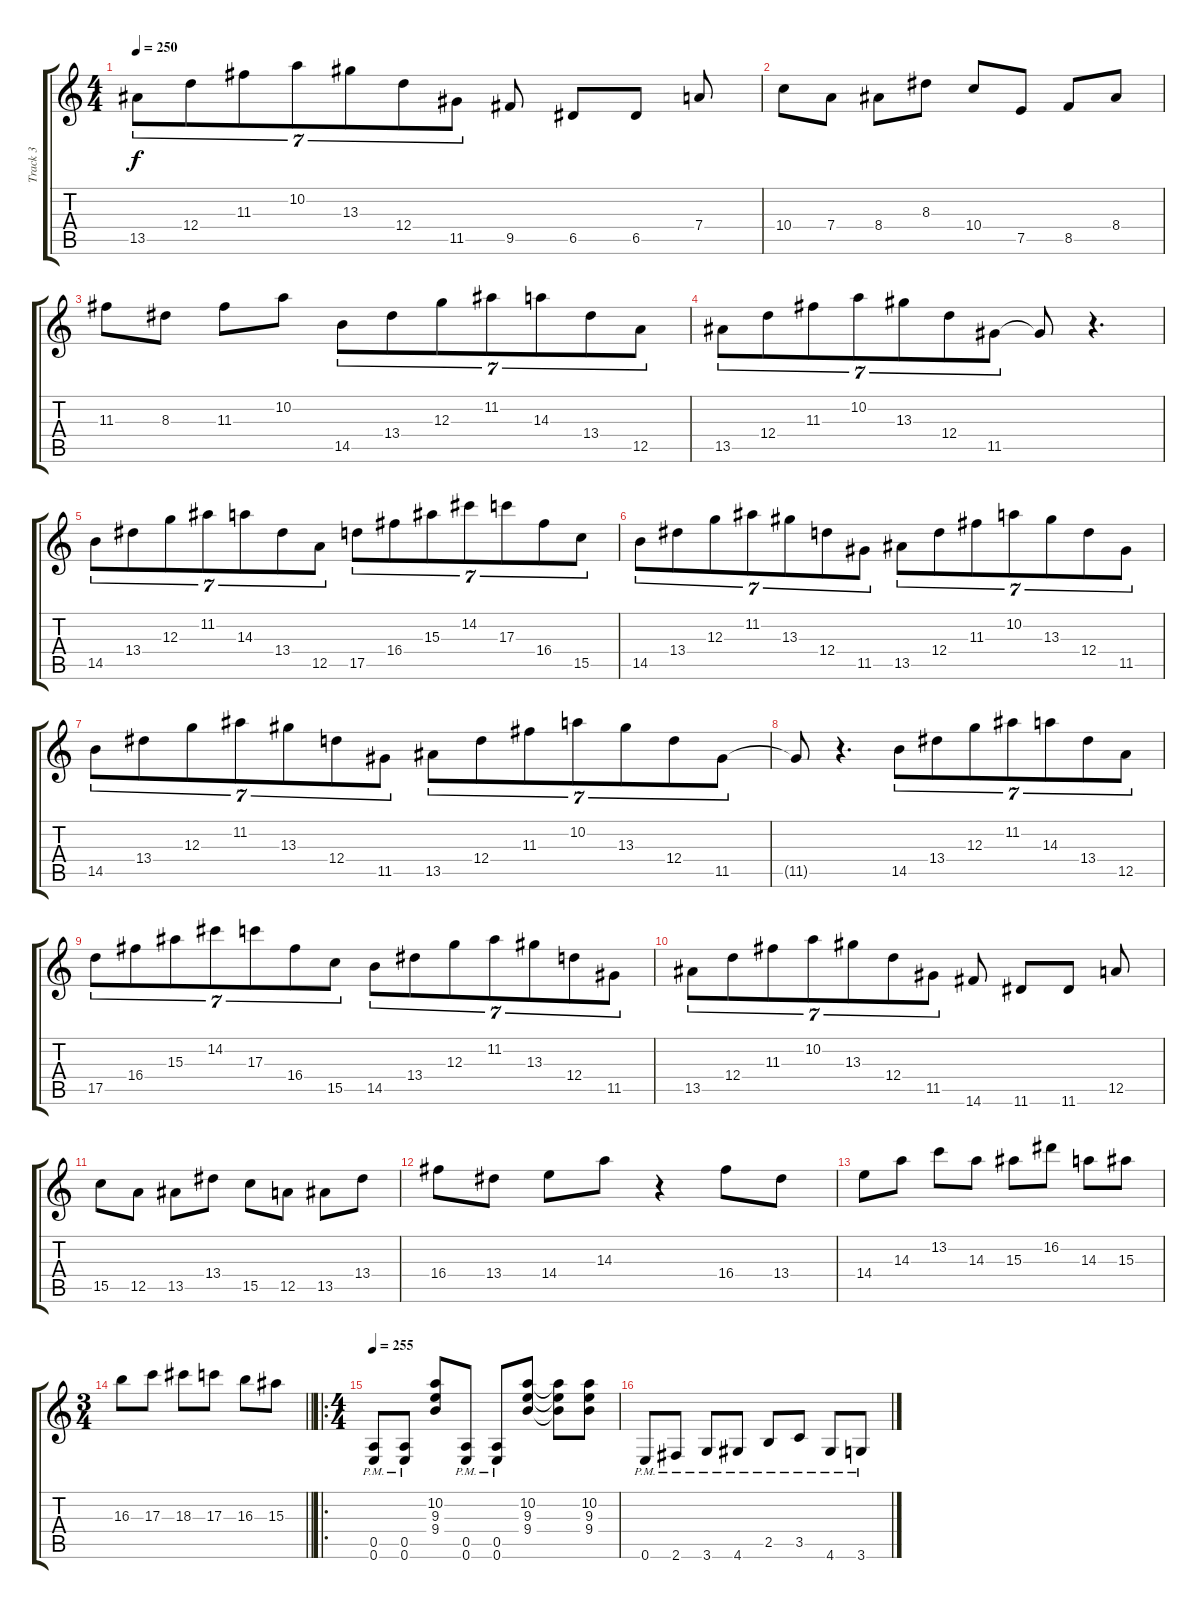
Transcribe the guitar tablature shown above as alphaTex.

\track ("Track 3" "Track 3") {instrument distortionguitar}
\staff {score tabs}
\tuning (E4 B3 G3 D3 A2 E2) {hide}
\ts (4 4)
\tempo 250
\clef g2
\ks c
13.5.8{tu (7 4) dy f} 12.4.8{tu (7 4)} 11.3.8{tu (7 4)} 10.2.8{tu (7 4)} 13.3.8{tu (7 4)} 12.4.8{tu (7 4)} 11.5.8{tu (7 4)} 9.5.8 6.5.8 6.5.8 7.4.8 |
10.4.8 7.4.8 8.4.8 8.3.8 10.4.8 7.5.8 8.5.8 8.4.8 |
11.3.8 8.3.8 11.3.8 10.2.8 14.5.8{tu (7 4)} 13.4.8{tu (7 4)} 12.3.8{tu (7 4)} 11.2.8{tu (7 4)} 14.3.8{tu (7 4)} 13.4.8{tu (7 4)} 12.5.8{tu (7 4)} |
13.5.8{tu (7 4)} 12.4.8{tu (7 4)} 11.3.8{tu (7 4)} 10.2.8{tu (7 4)} 13.3.8{tu (7 4)} 12.4.8{tu (7 4)} 11.5.8{tu (7 4)} 11.5{t}.8 r.4{d} |
14.5.8{tu (7 4)} 13.4.8{tu (7 4)} 12.3.8{tu (7 4)} 11.2.8{tu (7 4)} 14.3.8{tu (7 4)} 13.4.8{tu (7 4)} 12.5.8{tu (7 4)} 17.5.8{tu (7 4)} 16.4.8{tu (7 4)} 15.3.8{tu (7 4)} 14.2.8{tu (7 4)} 17.3.8{tu (7 4)} 16.4.8{tu (7 4)} 15.5.8{tu (7 4)} |
14.5.8{tu (7 4)} 13.4.8{tu (7 4)} 12.3.8{tu (7 4)} 11.2.8{tu (7 4)} 13.3.8{tu (7 4)} 12.4.8{tu (7 4)} 11.5.8{tu (7 4)} 13.5.8{tu (7 4)} 12.4.8{tu (7 4)} 11.3.8{tu (7 4)} 10.2.8{tu (7 4)} 13.3.8{tu (7 4)} 12.4.8{tu (7 4)} 11.5.8{tu (7 4)} |
14.5.8{tu (7 4)} 13.4.8{tu (7 4)} 12.3.8{tu (7 4)} 11.2.8{tu (7 4)} 13.3.8{tu (7 4)} 12.4.8{tu (7 4)} 11.5.8{tu (7 4)} 13.5.8{tu (7 4)} 12.4.8{tu (7 4)} 11.3.8{tu (7 4)} 10.2.8{tu (7 4)} 13.3.8{tu (7 4)} 12.4.8{tu (7 4)} 11.5.8{tu (7 4)} |
11.5{t}.8 r.4{d} 14.5.8{tu (7 4)} 13.4.8{tu (7 4)} 12.3.8{tu (7 4)} 11.2.8{tu (7 4)} 14.3.8{tu (7 4)} 13.4.8{tu (7 4)} 12.5.8{tu (7 4)} |
17.5.8{tu (7 4)} 16.4.8{tu (7 4)} 15.3.8{tu (7 4)} 14.2.8{tu (7 4)} 17.3.8{tu (7 4)} 16.4.8{tu (7 4)} 15.5.8{tu (7 4)} 14.5.8{tu (7 4)} 13.4.8{tu (7 4)} 12.3.8{tu (7 4)} 11.2.8{tu (7 4)} 13.3.8{tu (7 4)} 12.4.8{tu (7 4)} 11.5.8{tu (7 4)} |
13.5.8{tu (7 4)} 12.4.8{tu (7 4)} 11.3.8{tu (7 4)} 10.2.8{tu (7 4)} 13.3.8{tu (7 4)} 12.4.8{tu (7 4)} 11.5.8{tu (7 4)} 14.6.8 11.6.8 11.6.8 12.5.8 |
15.5.8 12.5.8 13.5.8 13.4.8 15.5.8 12.5.8 13.5.8 13.4.8 |
16.4.8 13.4.8 14.4.8 14.3.8 r.4 16.4.8 13.4.8 |
14.4.8 14.3.8 13.2.8 14.3.8 15.3.8 16.2.8 14.3.8 15.3.8 |
\ts (3 4)
\barLineRight lightlight
16.3.8 17.3.8 18.3.8 17.3.8 16.3.8 15.3.8 |
\ro
\ts (4 4)
\tempo 255
(0.5{pm} 0.6{pm}).8 (0.5{pm} 0.6{pm}).8 (10.2 9.3 9.4).8 (0.5{pm} 0.6{pm}).8 (0.5{pm} 0.6{pm}).8 (10.2 9.3 9.4).8 (10.2{t} 9.3{t} 9.4{t}).8 (10.2 9.3 9.4).8 |
0.6{pm}.8 2.6{pm}.8 3.6{pm}.8 4.6{pm}.8 2.5{pm}.8 3.5{pm}.8 4.6{pm}.8 3.6{pm}.8
